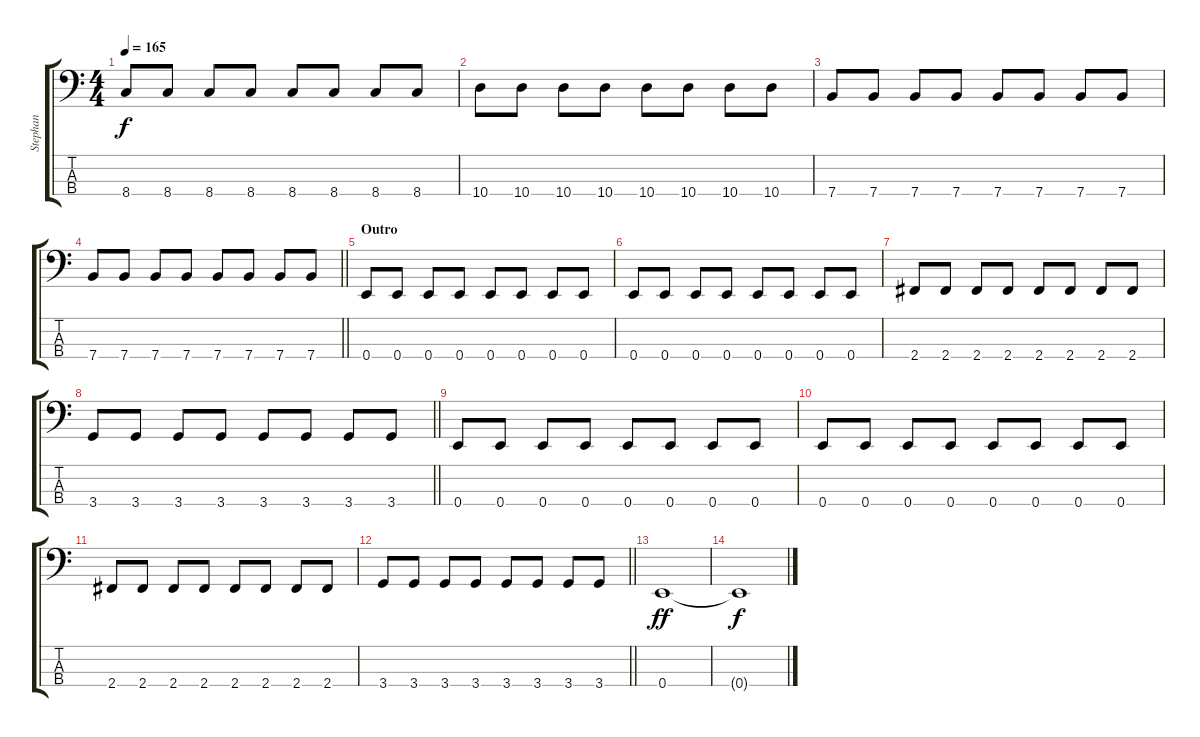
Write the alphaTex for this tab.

\track ("Stephan" "Stephan") {instrument electricbasspick}
\staff {score tabs}
\tuning (G2 D2 A1 E1) {hide}
\ts (4 4)
\tempo 165
\clef f4
\ks c
8.4.8{dy f} 8.4.8 8.4.8 8.4.8 8.4.8 8.4.8 8.4.8 8.4.8 |
10.4.8 10.4.8 10.4.8 10.4.8 10.4.8 10.4.8 10.4.8 10.4.8 |
7.4.8 7.4.8 7.4.8 7.4.8 7.4.8 7.4.8 7.4.8 7.4.8 |
\barLineRight lightlight
7.4.8 7.4.8 7.4.8 7.4.8 7.4.8 7.4.8 7.4.8 7.4.8 |
\section ("" "Outro")
0.4.8 0.4.8 0.4.8 0.4.8 0.4.8 0.4.8 0.4.8 0.4.8 |
0.4.8 0.4.8 0.4.8 0.4.8 0.4.8 0.4.8 0.4.8 0.4.8 |
2.4.8 2.4.8 2.4.8 2.4.8 2.4.8 2.4.8 2.4.8 2.4.8 |
\barLineRight lightlight
3.4.8 3.4.8 3.4.8 3.4.8 3.4.8 3.4.8 3.4.8 3.4.8 |
0.4.8 0.4.8 0.4.8 0.4.8 0.4.8 0.4.8 0.4.8 0.4.8 |
0.4.8 0.4.8 0.4.8 0.4.8 0.4.8 0.4.8 0.4.8 0.4.8 |
2.4.8 2.4.8 2.4.8 2.4.8 2.4.8 2.4.8 2.4.8 2.4.8 |
\barLineRight lightlight
3.4.8 3.4.8 3.4.8 3.4.8 3.4.8 3.4.8 3.4.8 3.4.8 |
0.4.1{dy ff} |
0.4{t}.1{dy f}
